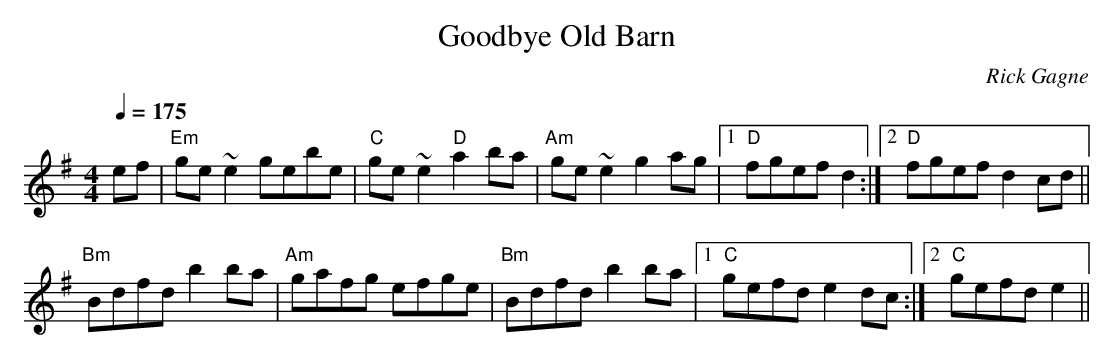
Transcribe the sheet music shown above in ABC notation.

X:1
T: Goodbye Old Barn
C: Rick Gagne
M: 4/4
Q: 1/4=175
K: Em
ef | "Em"ge~e2 gebe | "C"ge~e2 "D"a2ba | "Am"ge~e2 g2ag |1 "D"fgef d2 :|\
[2 "D"fgef d2cd ||
"Bm"Bdfd b2ba | "Am"gafg efge | "Bm"Bdfd b2ba |1 "C"gefd e2dc :|\
[2 "C"gefd e2 ||
